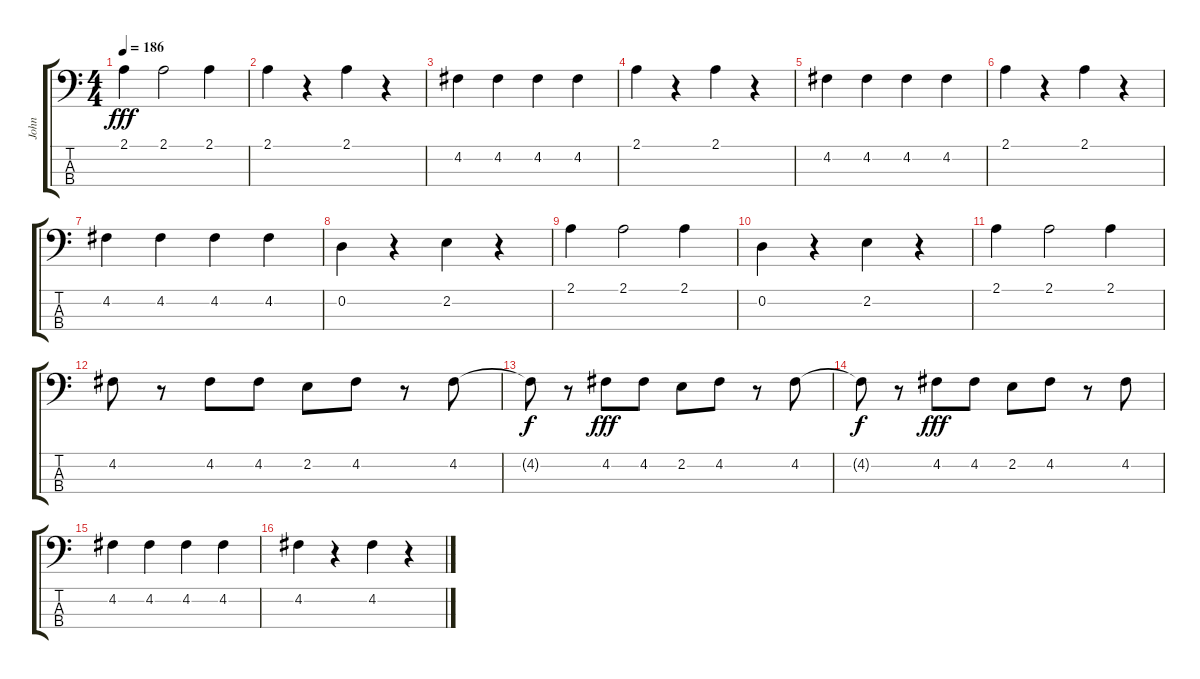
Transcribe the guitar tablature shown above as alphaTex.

\track ("John" "John") {instrument electricbasspick}
\staff {score tabs}
\tuning (G2 D2 A1 E1) {hide}
\ts (4 4)
\tempo 186
\clef f4
\ks c
2.1.4{dy fff} 2.1.2 2.1.4 |
2.1.4 r.4 2.1.4 r.4 |
4.2.4 4.2.4 4.2.4 4.2.4 |
2.1.4 r.4 2.1.4 r.4 |
4.2.4 4.2.4 4.2.4 4.2.4 |
2.1.4 r.4 2.1.4 r.4 |
4.2.4 4.2.4 4.2.4 4.2.4 |
0.2.4 r.4 2.2.4 r.4 |
2.1.4 2.1.2 2.1.4 |
0.2.4 r.4 2.2.4 r.4 |
2.1.4 2.1.2 2.1.4 |
4.2.8 r.8 4.2.8 4.2.8 2.2.8 4.2.8 r.8 4.2.8 |
4.2{t}.8{dy f} r.8 4.2.8{dy fff} 4.2.8 2.2.8 4.2.8 r.8 4.2.8 |
4.2{t}.8{dy f} r.8 4.2.8{dy fff} 4.2.8 2.2.8 4.2.8 r.8 4.2.8 |
4.2.4 4.2.4 4.2.4 4.2.4 |
4.2.4 r.4 4.2.4 r.4
